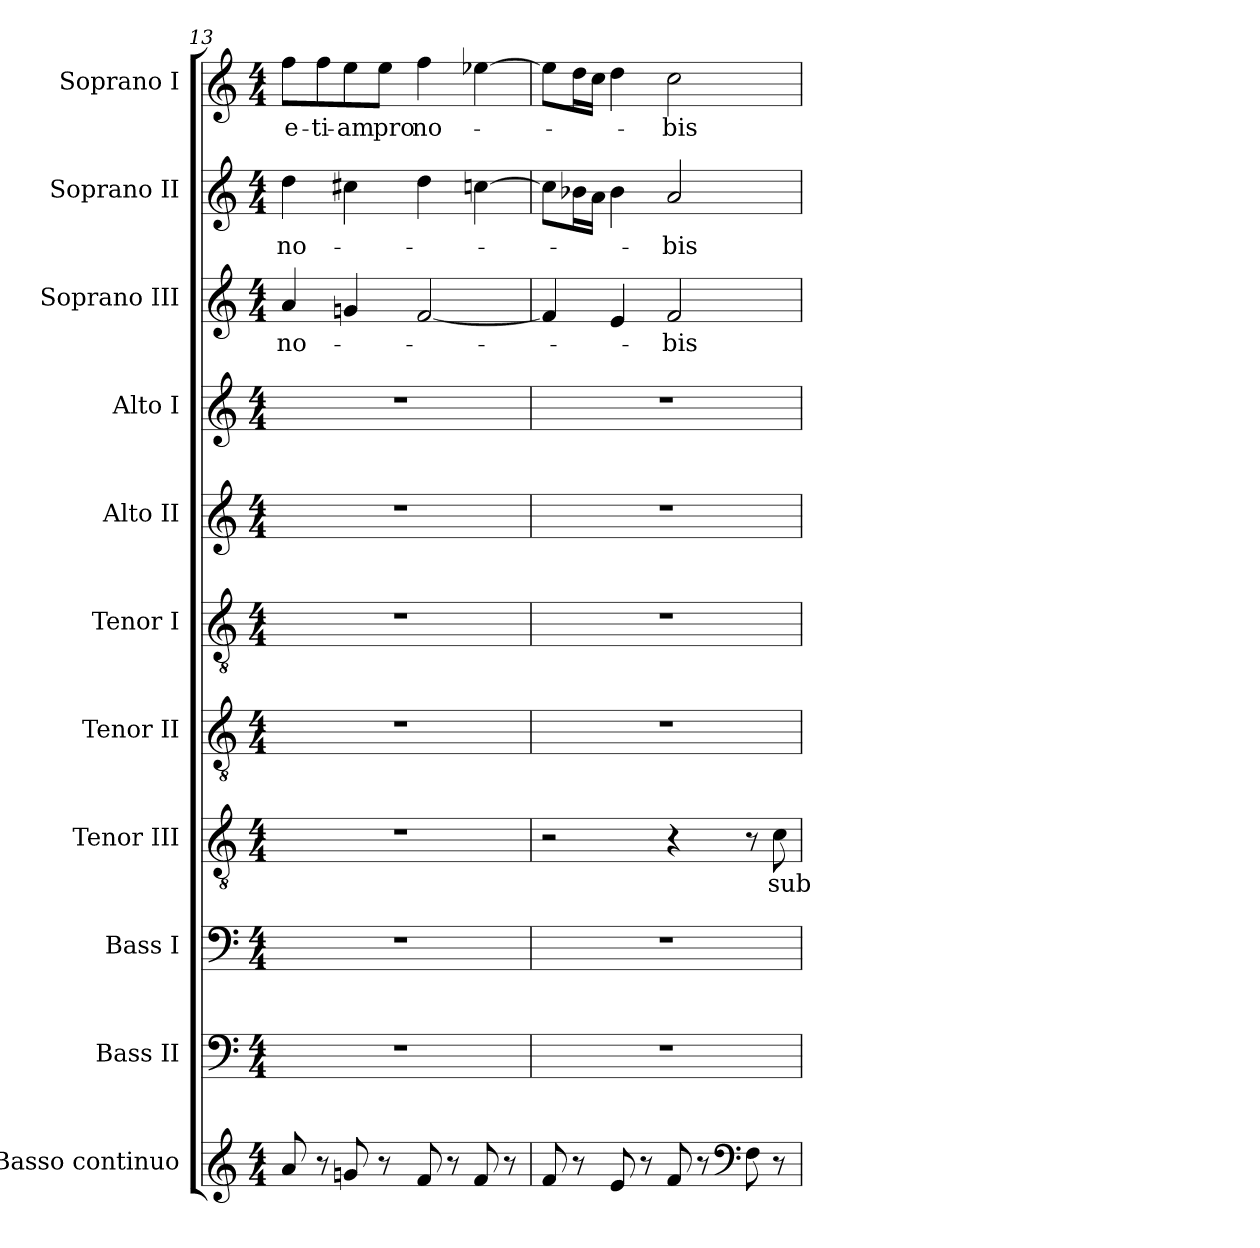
**kern	**kern	**kern	**kern	**text	**kern	**kern	**kern	**kern	**kern	**text	**kern	**text	**kern	**text
*part11	*part10	*part9	*part8	*part8	*part7	*part6	*part5	*part4	*part3	*part3	*part2	*part2	*part1	*part1
*staff11	*staff10	*staff9	*staff8	*staff8	*staff7	*staff6	*staff5	*staff4	*staff3	*staff3	*staff2	*staff2	*staff1	*staff1
*I"Basso continuo	*I"Bass II	*I"Bass I	*I"Tenor III	*	*I"Tenor II	*I"Tenor I	*I"Alto II	*I"Alto I	*I"Soprano III	*	*I"Soprano II	*	*I"Soprano I	*
*I'B.c.	*I'B. II	*I'B. I	*I'T. III	*	*I'T. II	*I'T. I	*I'A. II	*I'A. I	*I'S. III	*	*I'S. II	*	*I'S. I	*
*clefG2	*clefF4	*clefF4	*clefGv2	*	*clefGv2	*clefGv2	*clefG2	*clefG2	*clefG2	*	*clefG2	*	*clefG2	*
*	*	*	*ITrd7c12	*	*ITrd7c12	*ITrd7c12	*	*	*	*	*	*	*	*
*k[]	*k[]	*k[]	*k[]	*	*k[]	*k[]	*k[]	*k[]	*k[]	*	*k[]	*	*k[]	*
*a:	*a:	*a:	*a:	*	*a:	*a:	*a:	*a:	*a:	*	*a:	*	*a:	*
*M4/4	*M4/4	*M4/4	*M4/4	*	*M4/4	*M4/4	*M4/4	*M4/4	*M4/4	*	*M4/4	*	*M4/4	*
=13	=13	=13	=13	=13	=13	=13	=13	=13	=13	=13	=13	=13	=13	=13
!	!	!	!	!	!	!	!	!	!	!LO:LY:b:color=#000000	!	!	!	!
!	!	!	!	!	!	!	!	!	!	!	!	!LO:LY:b:color=#000000	!	!
!	!	!	!	!	!	!	!	!	!	!	!	!	!	!LO:LY:b:color=#000000
8ai/	1r	1r	1r	.	1r	1r	1r	1r	4ai/	no-	4ddi\	no-	8ffi\L	e-
!	!	!	!	!	!	!	!	!	!	!	!	!	!	!LO:LY:b:color=#000000
8r	.	.	.	.	.	.	.	.	.	.	.	.	8ffi\	-ti-
!	!	!	!	!	!	!	!	!	!	!	!	!	!	!LO:LY:b:color=#000000
8gni/	.	.	.	.	.	.	.	.	4gni/	.	4cc#Xi\	.	8eei\	-am
!	!	!	!	!	!	!	!	!	!	!	!	!	!	!LO:LY:b:color=#000000
8r	.	.	.	.	.	.	.	.	.	.	.	.	8eei\J	pro
!	!	!	!	!	!	!	!	!	!	!	!	!	!	!LO:LY:b:color=#000000
8fi/	.	.	.	.	.	.	.	.	[2fi/	.	4ddi\	.	4ffi\	no-
8r	.	.	.	.	.	.	.	.	.	.	.	.	.	.
8fi/	.	.	.	.	.	.	.	.	.	.	[4ccni\	.	[4ee-Xi\	.
8r	.	.	.	.	.	.	.	.	.	.	.	.	.	.
=14	=14	=14	=14	=14	=14	=14	=14	=14	=14	=14	=14	=14	=14	=14
8fi/	1r	1r	2r	.	1r	1r	1r	1r	4fi/]	.	8cci\L]	.	8ee-i\L]	.
8r	.	.	.	.	.	.	.	.	.	.	16b-Xi\L	.	16ddi\L	.
.	.	.	.	.	.	.	.	.	.	.	16ai\JJ	.	16cci\JJ	.
8ei/	.	.	.	.	.	.	.	.	4ei/	.	4b-i\	.	4ddi\	.
8r	.	.	.	.	.	.	.	.	.	.	.	.	.	.
!	!	!	!	!	!	!	!	!	!	!LO:LY:b:color=#000000	!	!	!	!
!	!	!	!	!	!	!	!	!	!	!	!	!LO:LY:b:color=#000000	!	!
!	!	!	!	!	!	!	!	!	!	!	!	!	!	!LO:LY:b:color=#000000
8fi/	.	.	4r	.	.	.	.	.	2fi/	-bis	2ai/	-bis	2cci\	-bis
8r	.	.	.	.	.	.	.	.	.	.	.	.	.	.
*clefF4	*	*	*	*	*	*	*	*	*	*	*	*	*	*
8Fi\	.	.	8r	.	.	.	.	.	.	.	.	.	.	.
!	!	!	!	!LO:LY:b:color=#000000	!	!	!	!	!	!	!	!	!	!
8r	.	.	8Ci\	sub	.	.	.	.	.	.	.	.	.	.
=	=	=	=	=	=	=	=	=	=	=	=	=	=	=
*-	*-	*-	*-	*-	*-	*-	*-	*-	*-	*-	*-	*-	*-	*-
